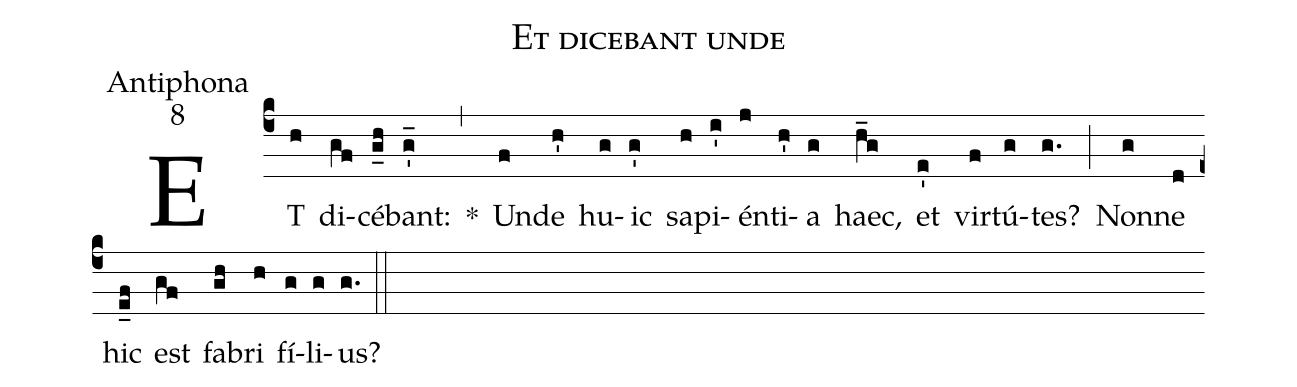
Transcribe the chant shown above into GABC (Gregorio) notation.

name:Et dicebant unde;
office-part:Antiphona;
mode:8;
%%
(c4) ET(h) di(gf)cé(g_h)bant:(g'_) *(,) Un(f)de(h') hu(g)ic(g') sa(h)pi(i')én(j)ti(h')a(g) haec,(h_g) et(e') vir(f)tú(g)tes?(g.) (;) Non(g)ne(d) hic(e_f) est(gf) fa(gh)bri(h) fí(g)li(g)us?(g.) (::)
